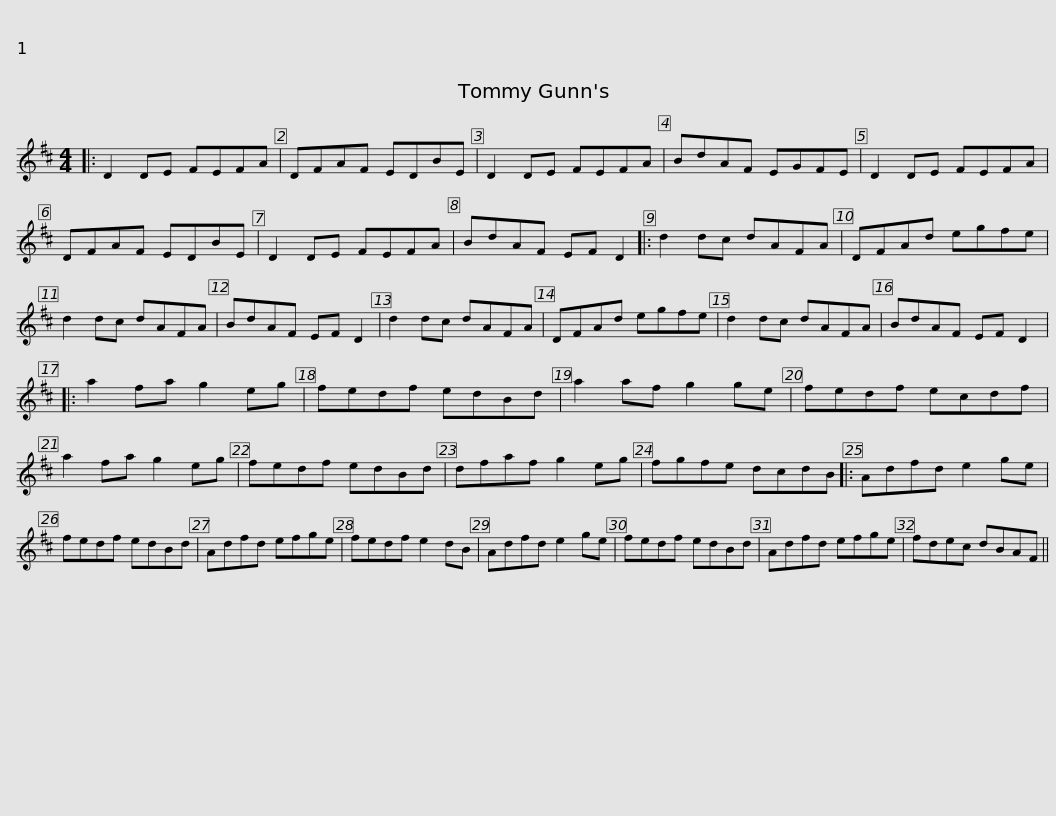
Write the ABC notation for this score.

X:1
L:1/8
M:4/4
I:linebreak $
K:D
V:1 treble
V:1
|: D2 DE FEFA | DFAF EDBE | D2 DE FEFA | BdAF EGFE | D2 DE FEFA |$ %5
 DFAF EDBE | D2 DE FEFA | BdAF EF D2 |: d2 dc dAFA | DFAd egfe | %10
 d2 dc dAFA |$ BdAF EF D2 | d2 dc dAFA | DFAd egfe | d2 dc dAFA | %15
 BdAF EF D2 |: a2 fa g2 eg |$ fedf edBd | a2 af g2 ge | fedf ecdf | %20
 a2 fa g2 eg | fedf edBd | dfaf g2 eg |$ fgfe dcdB |: Adfd e2 ge | %25
 fedf edBd | Adfd efge | fedf e2 dB | Adfd e2 ge |$ fedf edBd | %30
 Adfd efge | fdec dBAF || %32
